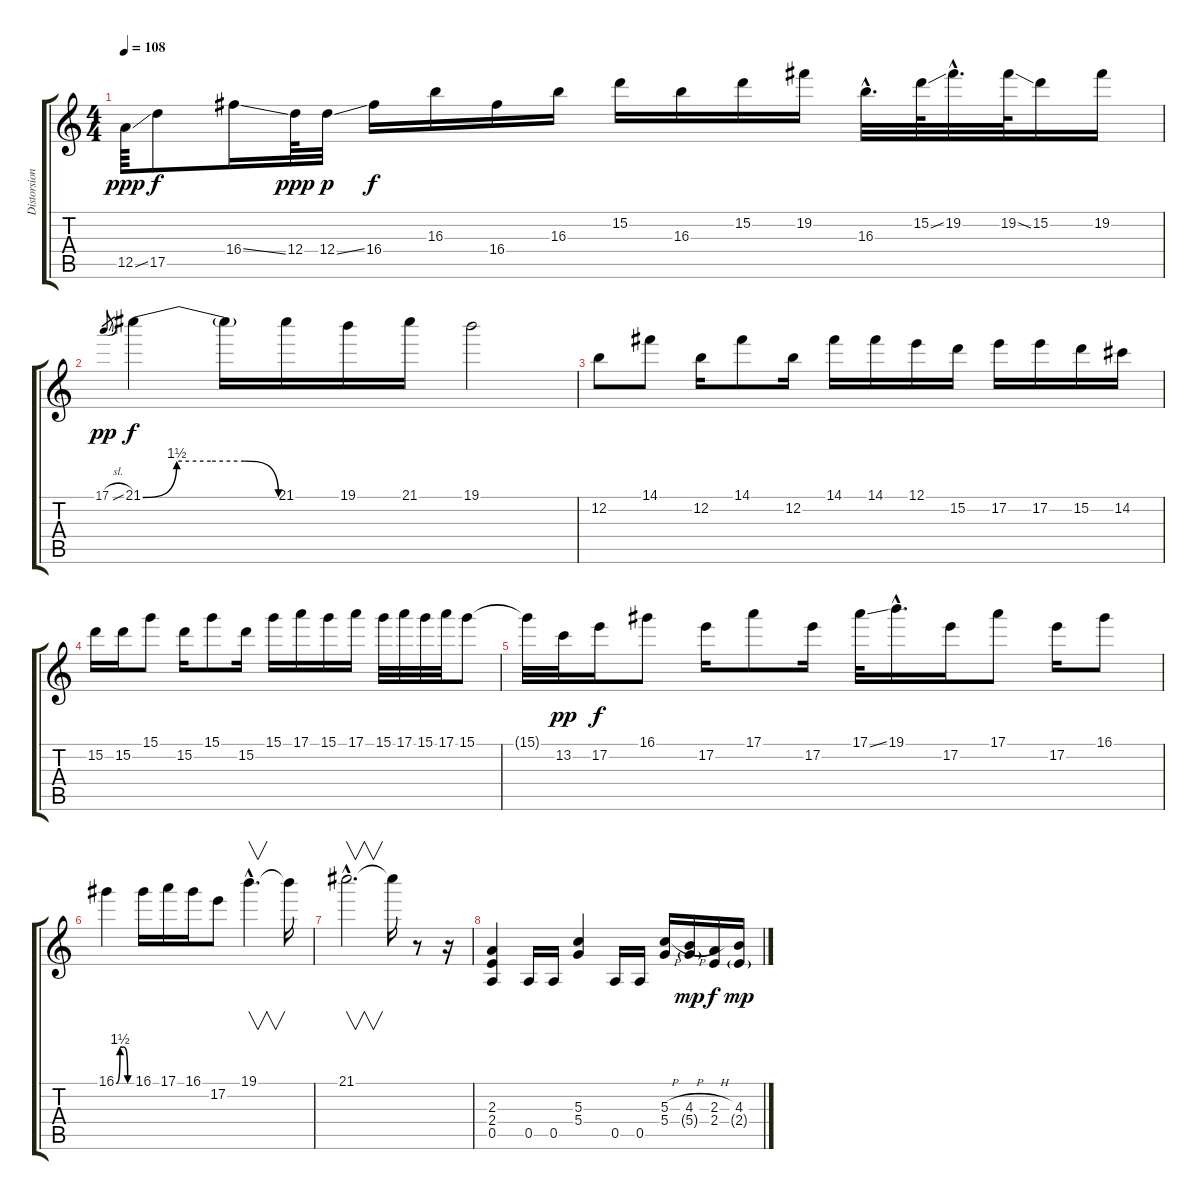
\track ("Distorsion Guitar" "Distorsion") {instrument acousticguitarsteel}
\staff {score tabs}
\tuning (E4 B3 G3 D3 A2 E2) {hide}
\ts (4 4)
\tempo 108
\clef g2
\ks c
12.5{ss}.64{dy ppp} 17.5.8{dy f} 16.4{ss}.16 12.4.64{dy ppp} 12.4{ss}.32{dy p} 16.4.16{dy f} 16.3.16 16.4.16 16.3.16 15.2.16 16.3.16 15.2.16 19.2.16 16.3{hac}.32{d} 15.2{ss}.64 19.2{hac}.32{d} 19.2{ss}.64 15.2.16 19.2.16 |
17.1{sl}.8{gr dy pp} 21.1{be (custom 0 0 15 6 30 6 45 6 60 0)}.4{dy f} 21.1{t}.16 21.1.16 19.1.16 21.1.16 19.1.2 |
12.2.8 14.1.8 12.2.16 14.1.8 12.2.16 14.1.16 14.1.16 12.1.16 15.2.16 17.2.16 17.2.16 15.2.16 14.2.16 |
15.2.16 15.2.16 15.1.8 15.2.16 15.1.8 15.2.16 15.1.16 17.1.16 15.1.16 17.1.16 15.1.32 17.1.32 15.1.32 17.1.32 15.1.8 |
15.1{t}.32 13.2.32{dy pp} 17.2.16{dy f} 16.1.8 17.2.16 17.1.8 17.2.16 17.1{ss}.32 19.1{hac}.16{d} 17.2.16 17.1.8 17.2.16 16.1.8 |
16.1{be (custom 0 0 15 6 30 6 45 0 60 0)}.4 16.1.16 17.1.16 16.1.16 17.2.8 19.1{hac}.4{v d} 19.1{t}.16 |
21.1{hac}.2{v d} 21.1{t}.16 r.8 r.16 |
(2.3 2.4 0.5).4 0.5.16 0.5.16 (5.3 5.4).4 0.5.16 0.5.16 (5.3{h} 5.4).16 (4.3{h} 5.4{g}).16{dy mp} (2.3{h} 2.4).16{dy f} (4.3 2.4{g}).16{dy mp}
